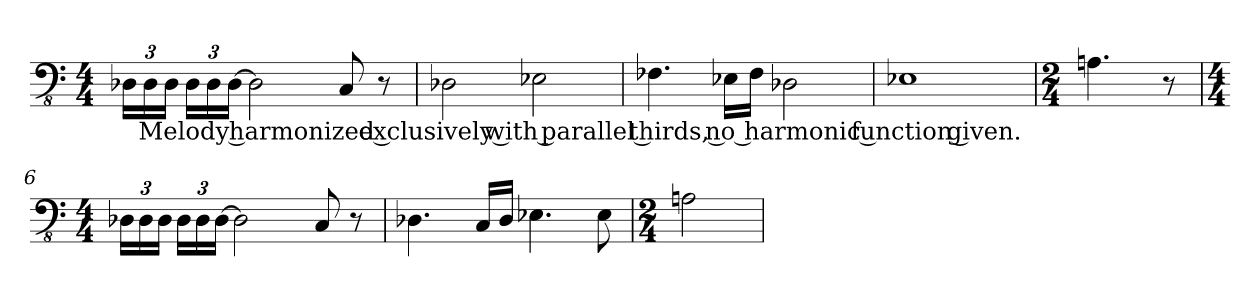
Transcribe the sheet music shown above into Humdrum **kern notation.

**kern	**text
*part1	*part1
*staff1	*staff1
*clefFv4	*
*k[]	*
*M4/4	*
*MM58	*
=1	=1
24DD-XLL	.
24DD-	Melody harmonized exclusively with parallel thirds, no harmonic function given.
24DD-JJ	.
24DD-LL	.
24DD-	.
[24DD-JJ	.
2DD-]	.
8CC	.
8r	.
=2	=2
2DD-X	.
2EE-X	.
=3	=3
4.FF-X	.
16EE-XLL	.
16FF-JJ	.
2DD-X	.
=4	=4
1EE-X	.
=5	=5
*M2/4	*
4.AAn	.
8r	.
=6	=6
*M4/4	*
24DD-XLL	.
24DD-	.
24DD-JJ	.
24DD-LL	.
24DD-	.
[24DD-JJ	.
2DD-]	.
8CC	.
8r	.
=7	=7
4.DD-X	.
16CCLL	.
16DD-JJ	.
4.EE-X	.
8EE-	.
=8	=8
*M2/4	*
2AAn	.
=	=
*-	*-
